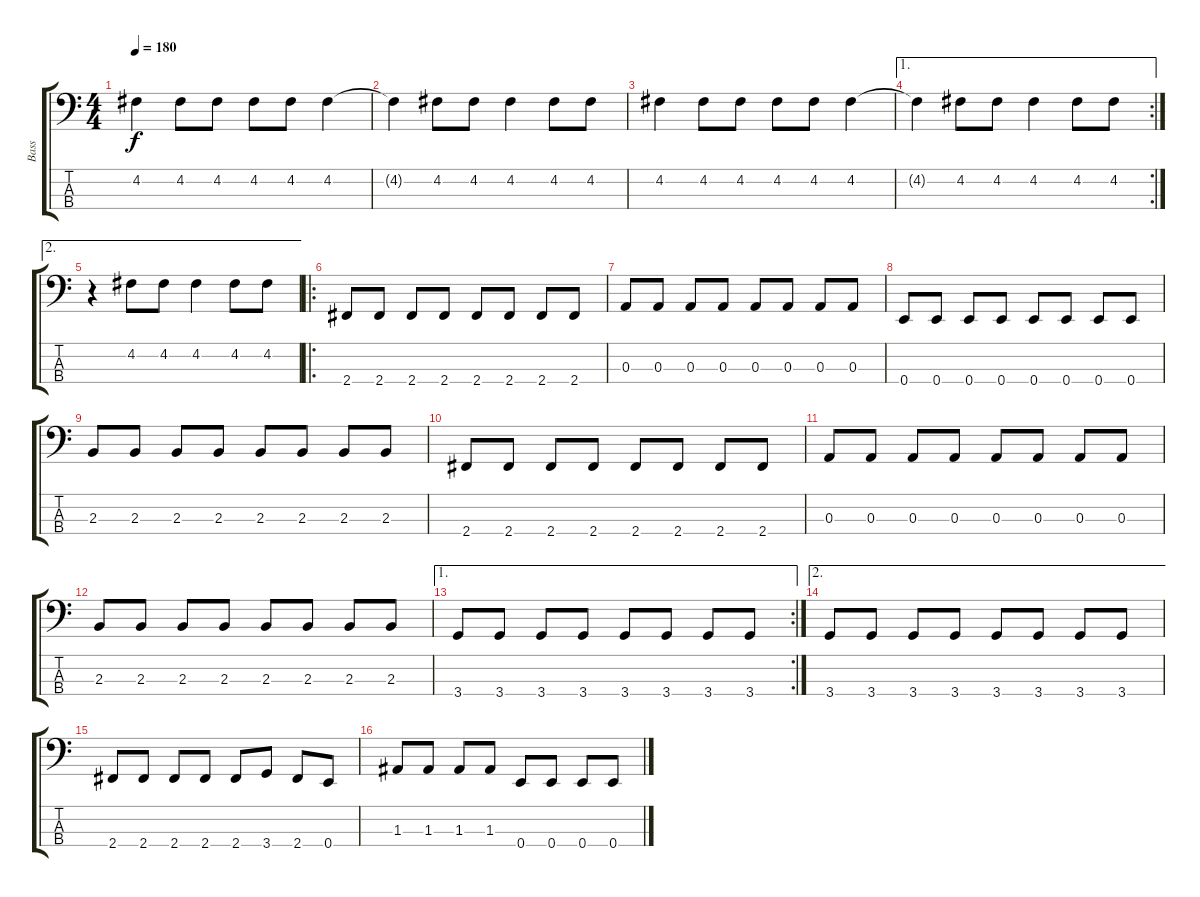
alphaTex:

\track ("Bass" "Bass") {instrument electricbassfinger}
\staff {score tabs}
\tuning (G2 D2 A1 E1) {hide}
\ts (4 4)
\tempo 180
\clef f4
\ks c
4.2.4{dy f} 4.2.8 4.2.8 4.2.8 4.2.8 4.2.4 |
4.2{t}.4 4.2.8 4.2.8 4.2.4 4.2.8 4.2.8 |
4.2.4 4.2.8 4.2.8 4.2.8 4.2.8 4.2.4 |
\ae 1
\rc 2
4.2{t}.4 4.2.8 4.2.8 4.2.4 4.2.8 4.2.8 |
\ae 2
r.4 4.2.8 4.2.8 4.2.4 4.2.8 4.2.8 |
\ro
2.4.8 2.4.8 2.4.8 2.4.8 2.4.8 2.4.8 2.4.8 2.4.8 |
0.3.8 0.3.8 0.3.8 0.3.8 0.3.8 0.3.8 0.3.8 0.3.8 |
0.4.8 0.4.8 0.4.8 0.4.8 0.4.8 0.4.8 0.4.8 0.4.8 |
2.3.8 2.3.8 2.3.8 2.3.8 2.3.8 2.3.8 2.3.8 2.3.8 |
2.4.8 2.4.8 2.4.8 2.4.8 2.4.8 2.4.8 2.4.8 2.4.8 |
0.3.8 0.3.8 0.3.8 0.3.8 0.3.8 0.3.8 0.3.8 0.3.8 |
2.3.8 2.3.8 2.3.8 2.3.8 2.3.8 2.3.8 2.3.8 2.3.8 |
\ae 1
\rc 2
3.4.8 3.4.8 3.4.8 3.4.8 3.4.8 3.4.8 3.4.8 3.4.8 |
\ae 2
3.4.8 3.4.8 3.4.8 3.4.8 3.4.8 3.4.8 3.4.8 3.4.8 |
2.4.8 2.4.8 2.4.8 2.4.8 2.4.8 3.4.8 2.4.8 0.4.8 |
1.3.8 1.3.8 1.3.8 1.3.8 0.4.8 0.4.8 0.4.8 0.4.8
